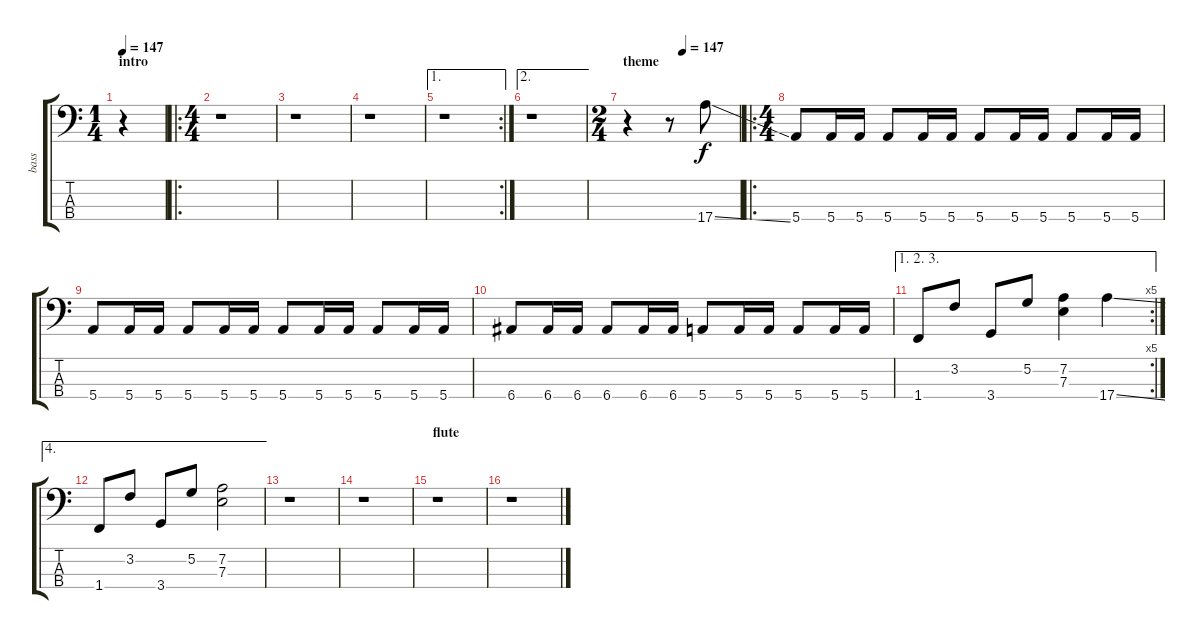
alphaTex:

\track ("bass" "bass") {instrument electricbasspick}
\staff {score tabs}
\tuning (G2 D2 A1 E1) {hide}
\ts (1 4)
\section ("" "intro")
\tempo 147
\tempo 105
\tempo 147
\clef f4
\ks c
r.4{dy f instrument electricbasspick} |
\ro
\ts (4 4)
r.1 |
r.1 |
r.1 |
\ae 1
\rc 2
r.1 |
\ae 2
r.1 |
\ts (2 4)
\section ("" "theme")
\tempo (147 0.5)
r.4 r.8 17.4{ss}.8 |
\ro
\ts (4 4)
5.4.8 5.4.16 5.4.16 5.4.8 5.4.16 5.4.16 5.4.8 5.4.16 5.4.16 5.4.8 5.4.16 5.4.16 |
5.4.8 5.4.16 5.4.16 5.4.8 5.4.16 5.4.16 5.4.8 5.4.16 5.4.16 5.4.8 5.4.16 5.4.16 |
6.4.8 6.4.16 6.4.16 6.4.8 6.4.16 6.4.16 5.4.8 5.4.16 5.4.16 5.4.8 5.4.16 5.4.16 |
\ae (1 2 3)
\rc 5
1.4.8 3.2.8 3.4.8 5.2.8 (7.2 7.3).4 17.4{ss}.4 |
\ae 4
1.4.8 3.2.8 3.4.8 5.2.8 (7.2 7.3).2 |
r.1 |
r.1 |
\section ("" "flute")
r.1 |
r.1
